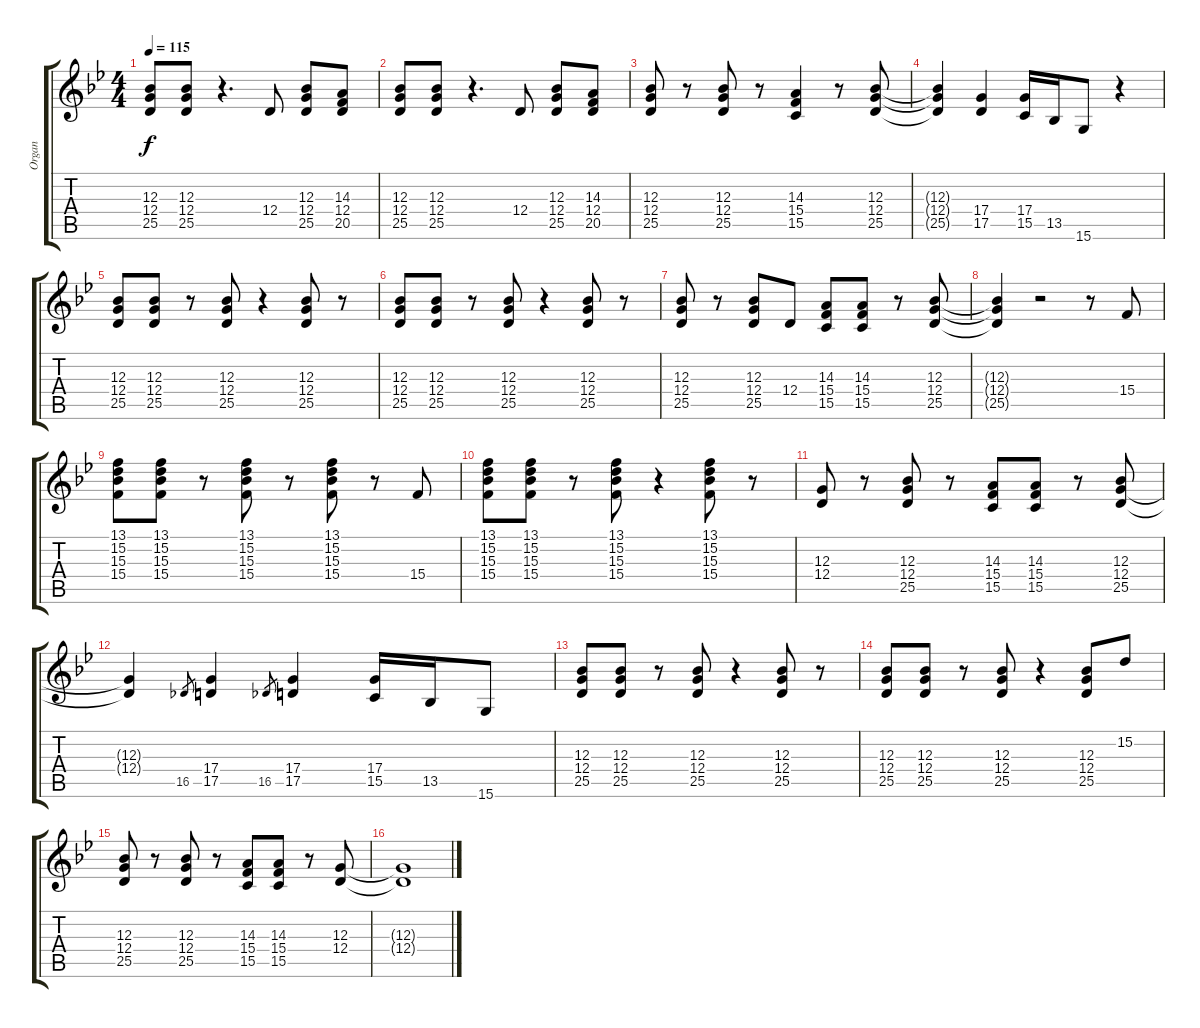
\track ("Organ" "Organ") {instrument drawbarorgan}
\staff {score tabs}
\tuning (E4 B3 G3 D3 A2 E2) {hide}
\ts (4 4)
\tempo 115
\clef g2
\ks bb
(12.3 12.4 25.5).8{dy f} (12.3 12.4 25.5).8 r.4{d} 12.4.8 (12.3 12.4 25.5).8 (14.3 12.4 20.5).8 |
(12.3 12.4 25.5).8 (12.3 12.4 25.5).8 r.4{d} 12.4.8 (12.3 12.4 25.5).8 (14.3 12.4 20.5).8 |
(12.3 12.4 25.5).8 r.8 (12.3 12.4 25.5).8 r.8 (14.3 15.4 15.5).4 r.8 (12.3 12.4 25.5).8 |
(12.3{t} 12.4{t} 25.5{t}).4 (17.4 17.5).4 (17.4 15.5).16 13.5.16 15.6.8 r.4 |
(12.3 12.4 25.5).8 (12.3 12.4 25.5).8 r.8 (12.3 12.4 25.5).8 r.4 (12.3 12.4 25.5).8 r.8 |
(12.3 12.4 25.5).8 (12.3 12.4 25.5).8 r.8 (12.3 12.4 25.5).8 r.4 (12.3 12.4 25.5).8 r.8 |
(12.3 12.4 25.5).8 r.8 (12.3 12.4 25.5).8 12.4.8 (14.3 15.4 15.5).8 (14.3 15.4 15.5).8 r.8 (12.3 12.4 25.5).8 |
(12.3{t} 12.4{t} 25.5{t}).4 r.2 r.8 15.4.8 |
(13.1 15.2 15.3 15.4).8 (13.1 15.2 15.3 15.4).8 r.8 (13.1 15.2 15.3 15.4).8 r.8 (13.1 15.2 15.3 15.4).8 r.8 15.4.8 |
(13.1 15.2 15.3 15.4).8 (13.1 15.2 15.3 15.4).8 r.8 (13.1 15.2 15.3 15.4).8 r.4 (13.1 15.2 15.3 15.4).8 r.8 |
(12.3 12.4).8 r.8 (12.3 12.4 25.5).8 r.8 (14.3 15.4 15.5).8 (14.3 15.4 15.5).8 r.8 (12.3 12.4 25.5).8 |
(12.3{t} 12.4{t}).4 16.5.8{gr} (17.4 17.5).4 16.5.8{gr} (17.4 17.5).4 (17.4 15.5).16 13.5.16 15.6.8 |
(12.3 12.4 25.5).8 (12.3 12.4 25.5).8 r.8 (12.3 12.4 25.5).8 r.4 (12.3 12.4 25.5).8 r.8 |
(12.3 12.4 25.5).8 (12.3 12.4 25.5).8 r.8 (12.3 12.4 25.5).8 r.4 (12.3 12.4 25.5).8 15.2.8 |
(12.3 12.4 25.5).8 r.8 (12.3 12.4 25.5).8 r.8 (14.3 15.4 15.5).8 (14.3 15.4 15.5).8 r.8 (12.3 12.4).8 |
(12.3{t} 12.4{t}).1
